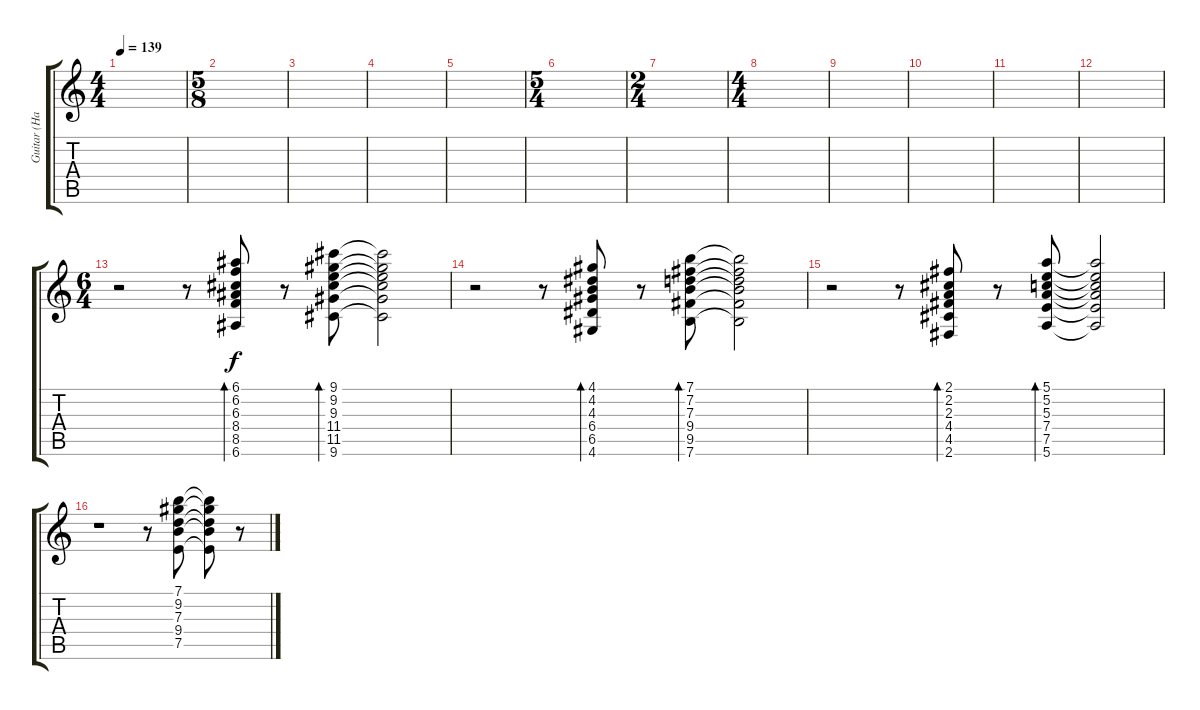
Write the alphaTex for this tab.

\track ("Guitar (Harmony Right)" "Guitar (Ha") {instrument overdrivenguitar}
\staff {score tabs}
\tuning (E4 B3 G3 D3 A2 E2) {hide}
\ts (4 4)
\tempo 139
\clef g2
\ks c
|
\ts (5 8)
|
|
|
|
\ts (5 4)
|
\ts (2 4)
|
\ts (4 4)
|
|
|
|
|
\ts (6 4)
r.2{balance 10 instrument electricguitarjazz} r.8 (6.1 6.2 6.3 8.4 8.5 6.6).8{bd 120} r.8 (9.1 9.2 9.3 11.4 11.5 9.6).8{bd 480} (9.1{t} 9.2{t} 9.3{t} 11.4{t} 11.5{t} 9.6{t}).2 |
r.2 r.8 (4.1 4.2 4.3 6.4 6.5 4.6).8{bd 120} r.8 (7.1 7.2 7.3 9.4 9.5 7.6).8{bd 480} (7.1{t} 7.2{t} 7.3{t} 9.4{t} 9.5{t} 7.6{t}).2 |
r.2 r.8 (2.1 2.2 2.3 4.4 4.5 2.6).8{bd 120} r.8 (5.1 5.2 5.3 7.4 7.5 5.6).8{bd 480} (5.1{t} 5.2{t} 5.3{t} 7.4{t} 7.5{t} 5.6{t}).2 |
r.1 r.8 (7.1 9.2 7.3 9.4 7.5).8 (7.1{t} 9.2{t} 7.3{t} 9.4{t} 7.5{t}).8 r.8
